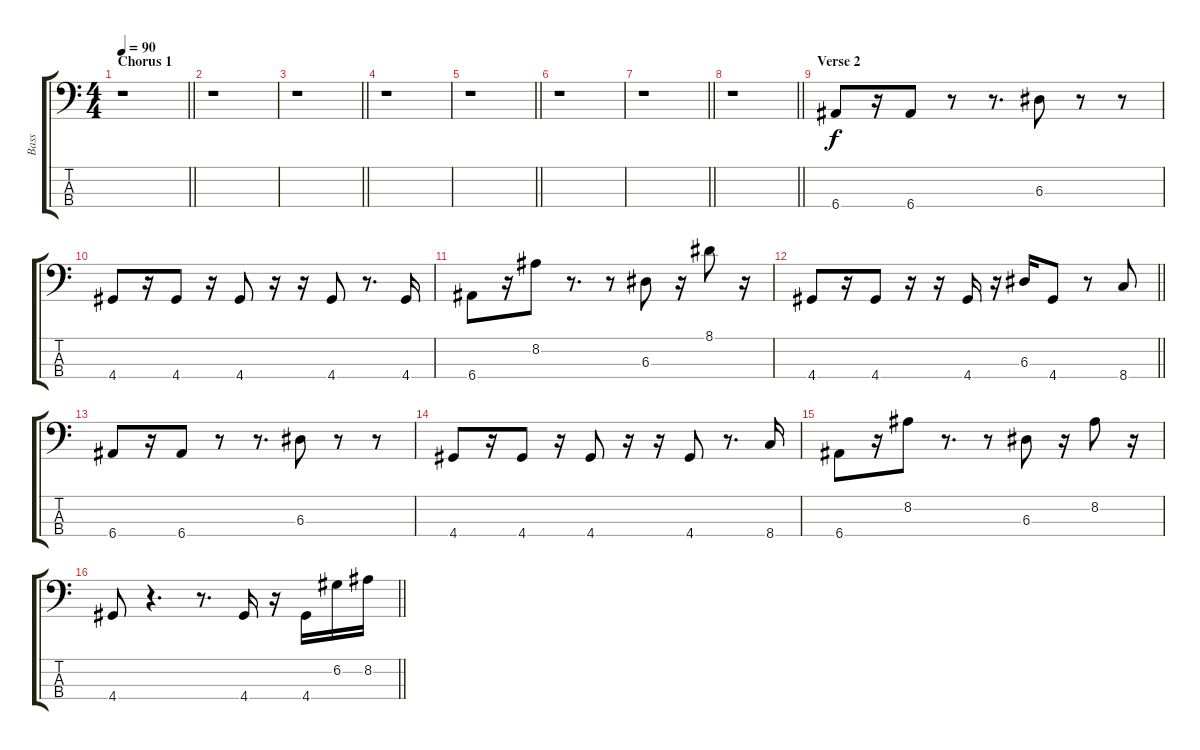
\track ("Bass" "Bass") {instrument electricbassfinger}
\staff {score tabs}
\tuning (G2 D2 A1 E1) {hide}
\ts (4 4)
\section ("" "Chorus 1")
\tempo 90
\clef f4
\barLineRight lightlight
\ks c
r.1{dy f} |
r.1 |
\barLineRight lightlight
r.1 |
r.1 |
\barLineRight lightlight
r.1 |
r.1 |
\barLineRight lightlight
r.1 |
\barLineRight lightlight
r.1 |
\section ("" "Verse 2")
6.4.8 r.16 6.4.8 r.8 r.8{d} 6.3.8 r.8 r.8 |
4.4.8 r.16 4.4.8 r.16 4.4.8 r.16 r.16 4.4.8 r.8{d} 4.4.16 |
6.4.8 r.16 8.2.8 r.8{d} r.8 6.3.8 r.16 8.1.8 r.16 |
\barLineRight lightlight
4.4.8 r.16 4.4.8 r.16 r.16 4.4.16 r.16 6.3.16 4.4.8 r.8 8.4.8 |
6.4.8 r.16 6.4.8 r.8 r.8{d} 6.3.8 r.8 r.8 |
4.4.8 r.16 4.4.8 r.16 4.4.8 r.16 r.16 4.4.8 r.8{d} 8.4.16 |
6.4.8 r.16 8.2.8 r.8{d} r.8 6.3.8 r.16 8.2.8 r.16 |
\barLineRight lightlight
4.4.8 r.4{d} r.8{d} 4.4.16 r.16 4.4.16 6.2.16 8.2.16
